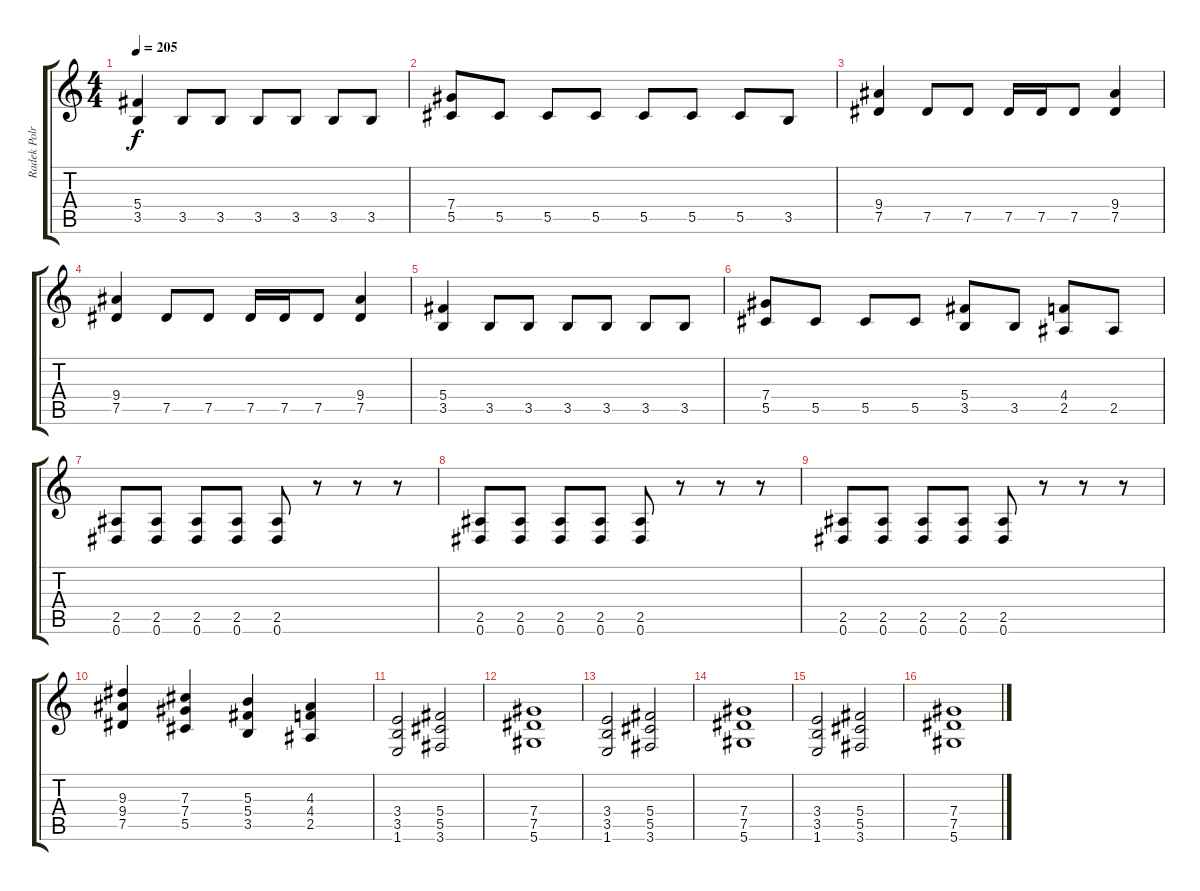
\track ("Radek Polrolniczak" "Radek Polr") {instrument distortionguitar}
\staff {score tabs}
\tuning (Eb4 Bb3 Gb3 Db3 Ab2 Eb2) {hide}
\ts (4 4)
\tempo 205
\clef g2
\ks c
(5.4 3.5).4{dy f} 3.5.8 3.5.8 3.5.8 3.5.8 3.5.8 3.5.8 |
(7.4 5.5).8 5.5.8 5.5.8 5.5.8 5.5.8 5.5.8 5.5.8 3.5.8 |
(9.4 7.5).4 7.5.8 7.5.8 7.5.16 7.5.16 7.5.8 (9.4 7.5).4 |
(9.4 7.5).4 7.5.8 7.5.8 7.5.16 7.5.16 7.5.8 (9.4 7.5).4 |
(5.4 3.5).4 3.5.8 3.5.8 3.5.8 3.5.8 3.5.8 3.5.8 |
(7.4 5.5).8 5.5.8 5.5.8 5.5.8 (5.4 3.5).8 3.5.8 (4.4 2.5).8 2.5.8 |
(2.5 0.6).8 (2.5 0.6).8 (2.5 0.6).8 (2.5 0.6).8 (2.5 0.6).8 r.8 r.8 r.8 |
(2.5 0.6).8 (2.5 0.6).8 (2.5 0.6).8 (2.5 0.6).8 (2.5 0.6).8 r.8 r.8 r.8 |
(2.5 0.6).8 (2.5 0.6).8 (2.5 0.6).8 (2.5 0.6).8 (2.5 0.6).8 r.8 r.8 r.8 |
(9.3 9.4 7.5).4 (7.3 7.4 5.5).4 (5.3 5.4 3.5).4 (4.3 4.4 2.5).4 |
(3.4 3.5 1.6).2 (5.4 5.5 3.6).2 |
(7.4 7.5 5.6).1 |
(3.4 3.5 1.6).2 (5.4 5.5 3.6).2 |
(7.4 7.5 5.6).1 |
(3.4 3.5 1.6).2 (5.4 5.5 3.6).2 |
(7.4 7.5 5.6).1
